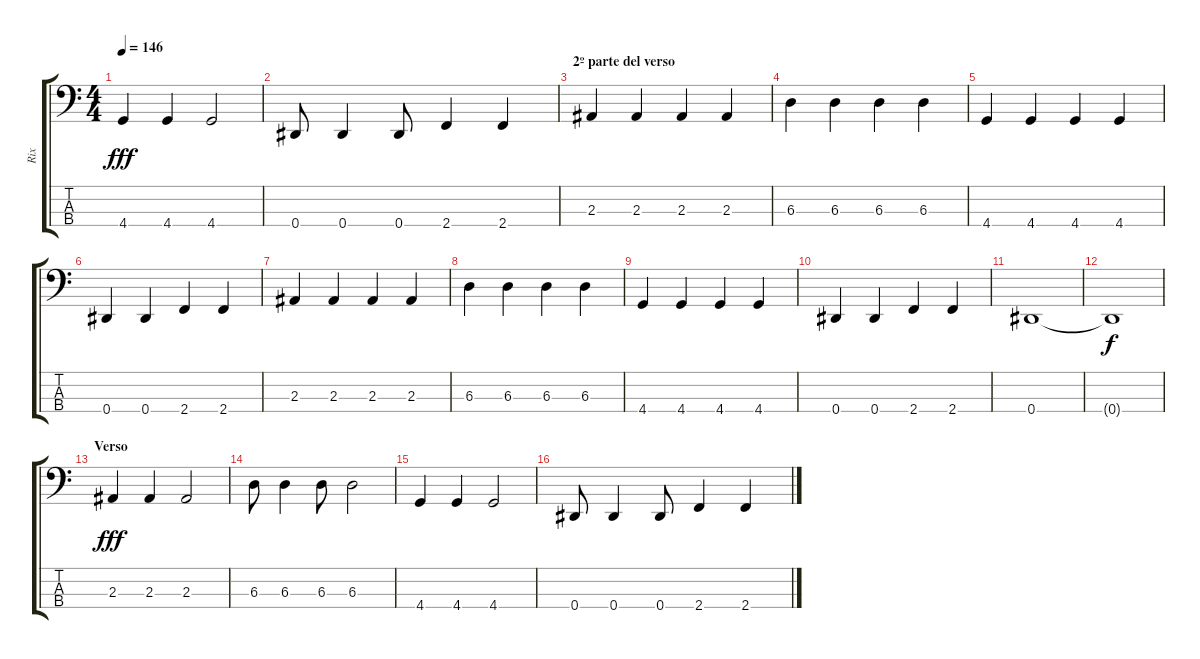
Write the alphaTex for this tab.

\track ("Rix" "Rix") {instrument electricbasspick}
\staff {score tabs}
\tuning (Gb2 Db2 Ab1 Eb1) {hide}
\ts (4 4)
\tempo 146
\clef f4
\ks c
4.4.4{dy fff} 4.4.4 4.4.2 |
0.4.8 0.4.4 0.4.8 2.4.4 2.4.4 |
\section ("" "2º parte del verso")
2.3.4 2.3.4 2.3.4 2.3.4 |
6.3.4 6.3.4 6.3.4 6.3.4 |
4.4.4 4.4.4 4.4.4 4.4.4 |
0.4.4 0.4.4 2.4.4 2.4.4 |
2.3.4 2.3.4 2.3.4 2.3.4 |
6.3.4 6.3.4 6.3.4 6.3.4 |
4.4.4 4.4.4 4.4.4 4.4.4 |
0.4.4 0.4.4 2.4.4 2.4.4 |
0.4.1 |
0.4{t}.1{dy f} |
\section ("" "Verso")
2.3.4{dy fff} 2.3.4 2.3.2 |
6.3.8 6.3.4 6.3.8 6.3.2 |
4.4.4 4.4.4 4.4.2 |
0.4.8 0.4.4 0.4.8 2.4.4 2.4.4
